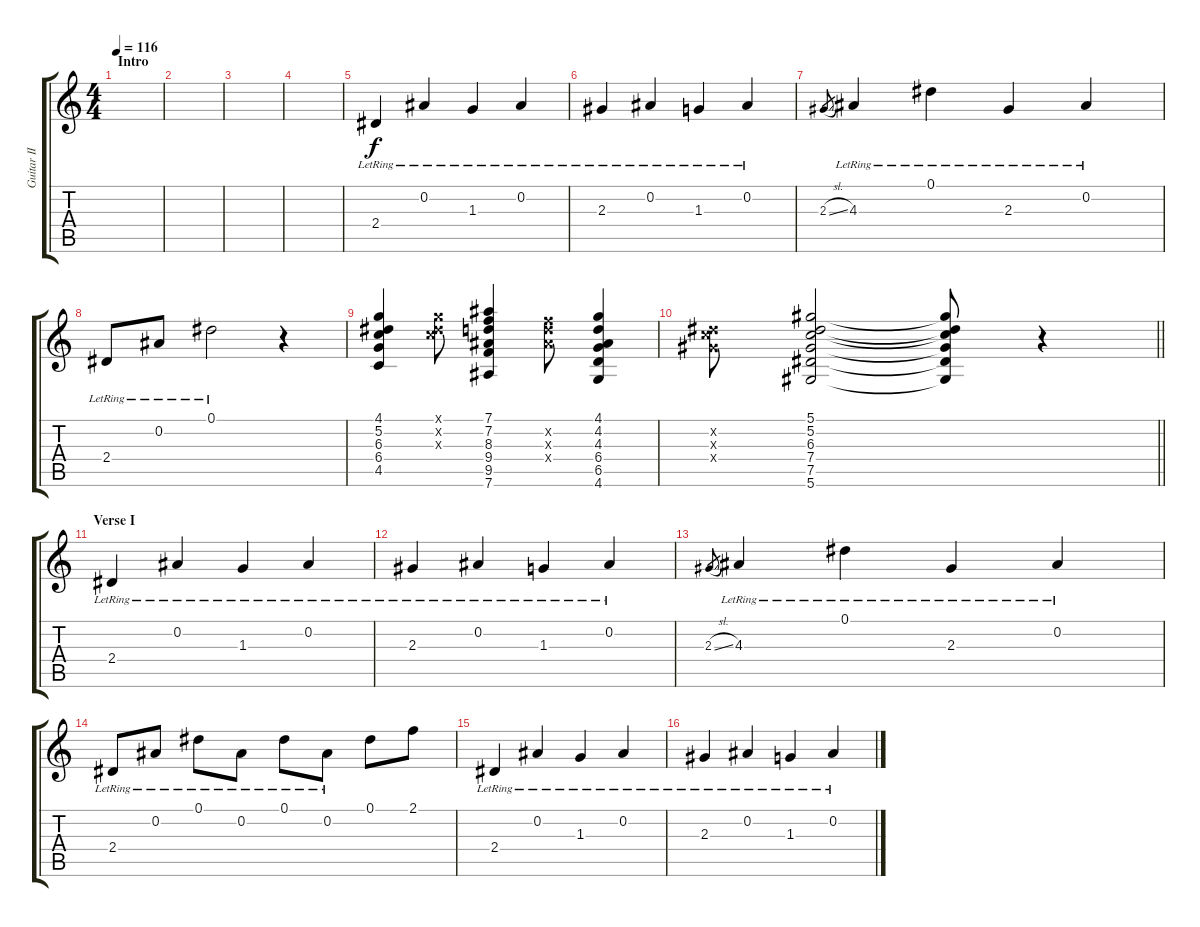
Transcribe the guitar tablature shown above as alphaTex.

\track ("Guitar II" "Guitar II") {instrument electricguitarjazz}
\staff {score tabs}
\tuning (Eb4 Bb3 Gb3 Db3 Ab2 Eb2) {hide}
\ts (4 4)
\section ("" "Intro")
\tempo 116
\clef g2
\ks c
|
|
|
|
2.4{lr}.4 0.2{lr}.4 1.3{lr}.4 0.2{lr}.4 |
2.3{lr}.4 0.2{lr}.4 1.3{lr}.4 0.2{lr}.4 |
2.3{sl}.8{gr} 4.3{lr}.4 0.1{lr}.4 2.3{lr}.4 0.2{lr}.4 |
2.4{lr}.8 0.2{lr}.8 0.1{lr}.2 r.4 |
(4.1 5.2 6.3 6.4 4.5).4 (4.1{x} 5.2{x} 6.3{x}).8 (7.1 7.2 8.3 9.4 9.5 7.6).4 (7.2{x} 8.3{x} 9.4{x}).8 (4.1 4.2 4.3 6.4 6.5 4.6).4 |
\barLineRight lightlight
(5.2{x} 6.3{x} 7.4{x}).8 (5.1 5.2 6.3 7.4 7.5 5.6).2 (5.1{t} 5.2{t} 6.3{t} 7.4{t} 7.5{t} 5.6{t}).8 r.4 |
\section ("" "Verse I")
2.4{lr}.4 0.2{lr}.4 1.3{lr}.4 0.2{lr}.4 |
2.3{lr}.4 0.2{lr}.4 1.3{lr}.4 0.2{lr}.4 |
2.3{sl}.8{gr} 4.3{lr}.4 0.1{lr}.4 2.3{lr}.4 0.2{lr}.4 |
2.4{lr}.8 0.2{lr}.8 0.1{lr}.8 0.2{lr}.8 0.1{lr}.8 0.2{lr}.8 0.1.8 2.1.8 |
2.4{lr}.4 0.2{lr}.4 1.3{lr}.4 0.2{lr}.4 |
2.3{lr}.4 0.2{lr}.4 1.3{lr}.4 0.2{lr}.4
